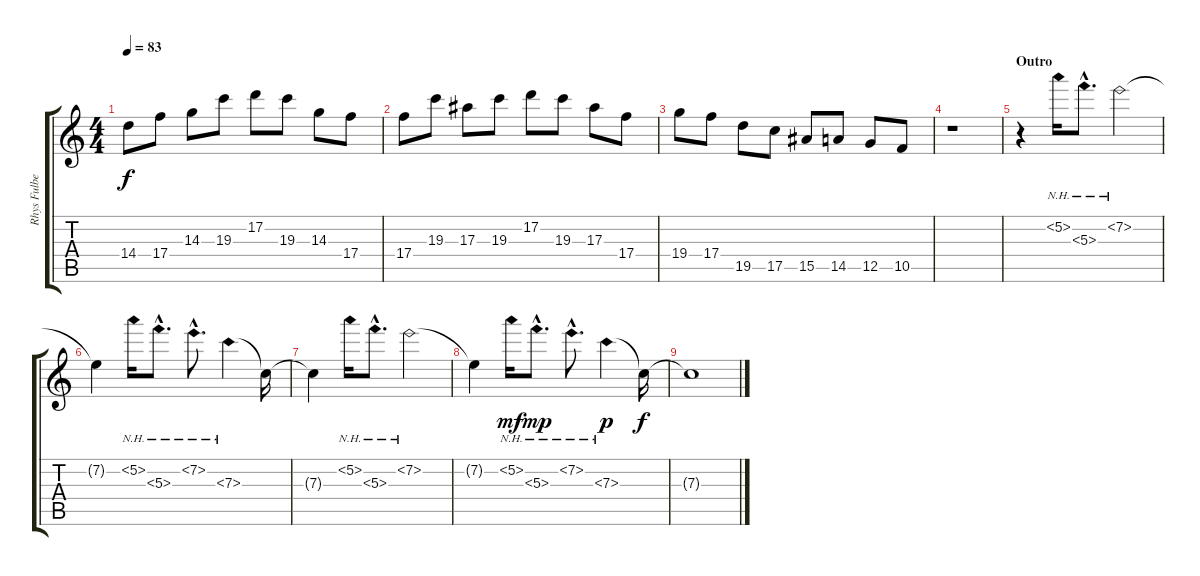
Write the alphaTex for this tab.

\track ("Rhys Fulber 3" "Rhys Fulbe") {instrument acousticgrandpiano}
\staff {score tabs}
\tuning (D5 A4 F4 C4 G3 D3) {hide}
\ts (4 4)
\tempo 83
\clef g2
\ks c
14.4.8{dy f} 17.4.8 14.3.8 19.3.8 17.2.8 19.3.8 14.3.8 17.4.8 |
17.4.8 19.3.8 17.3.8 19.3.8 17.2.8 19.3.8 17.3.8 17.4.8 |
19.4.8 17.4.8 19.5.8 17.5.8 15.5.8 14.5.8 12.5.8 10.5.8 |
r.1 |
\section ("" "Outro")
r.4 5.2{nh}.16 5.3{nh hac}.8{d} 7.2{nh}.2 |
7.2{t}.4 5.2{nh}.16 5.3{nh hac}.8{d} 7.2{nh hac}.8{d} 7.3{nh}.4 7.3{t}.16 |
7.3{t}.4 5.2{nh}.16 5.3{nh hac}.8{d} 7.2{nh}.2 |
7.2{t}.4 5.2{nh}.16{dy mf} 5.3{nh hac}.8{d dy mp} 7.2{nh hac}.8{d} 7.3{nh}.4{dy p} 7.3{t}.16{dy f} |
7.3{t}.1
